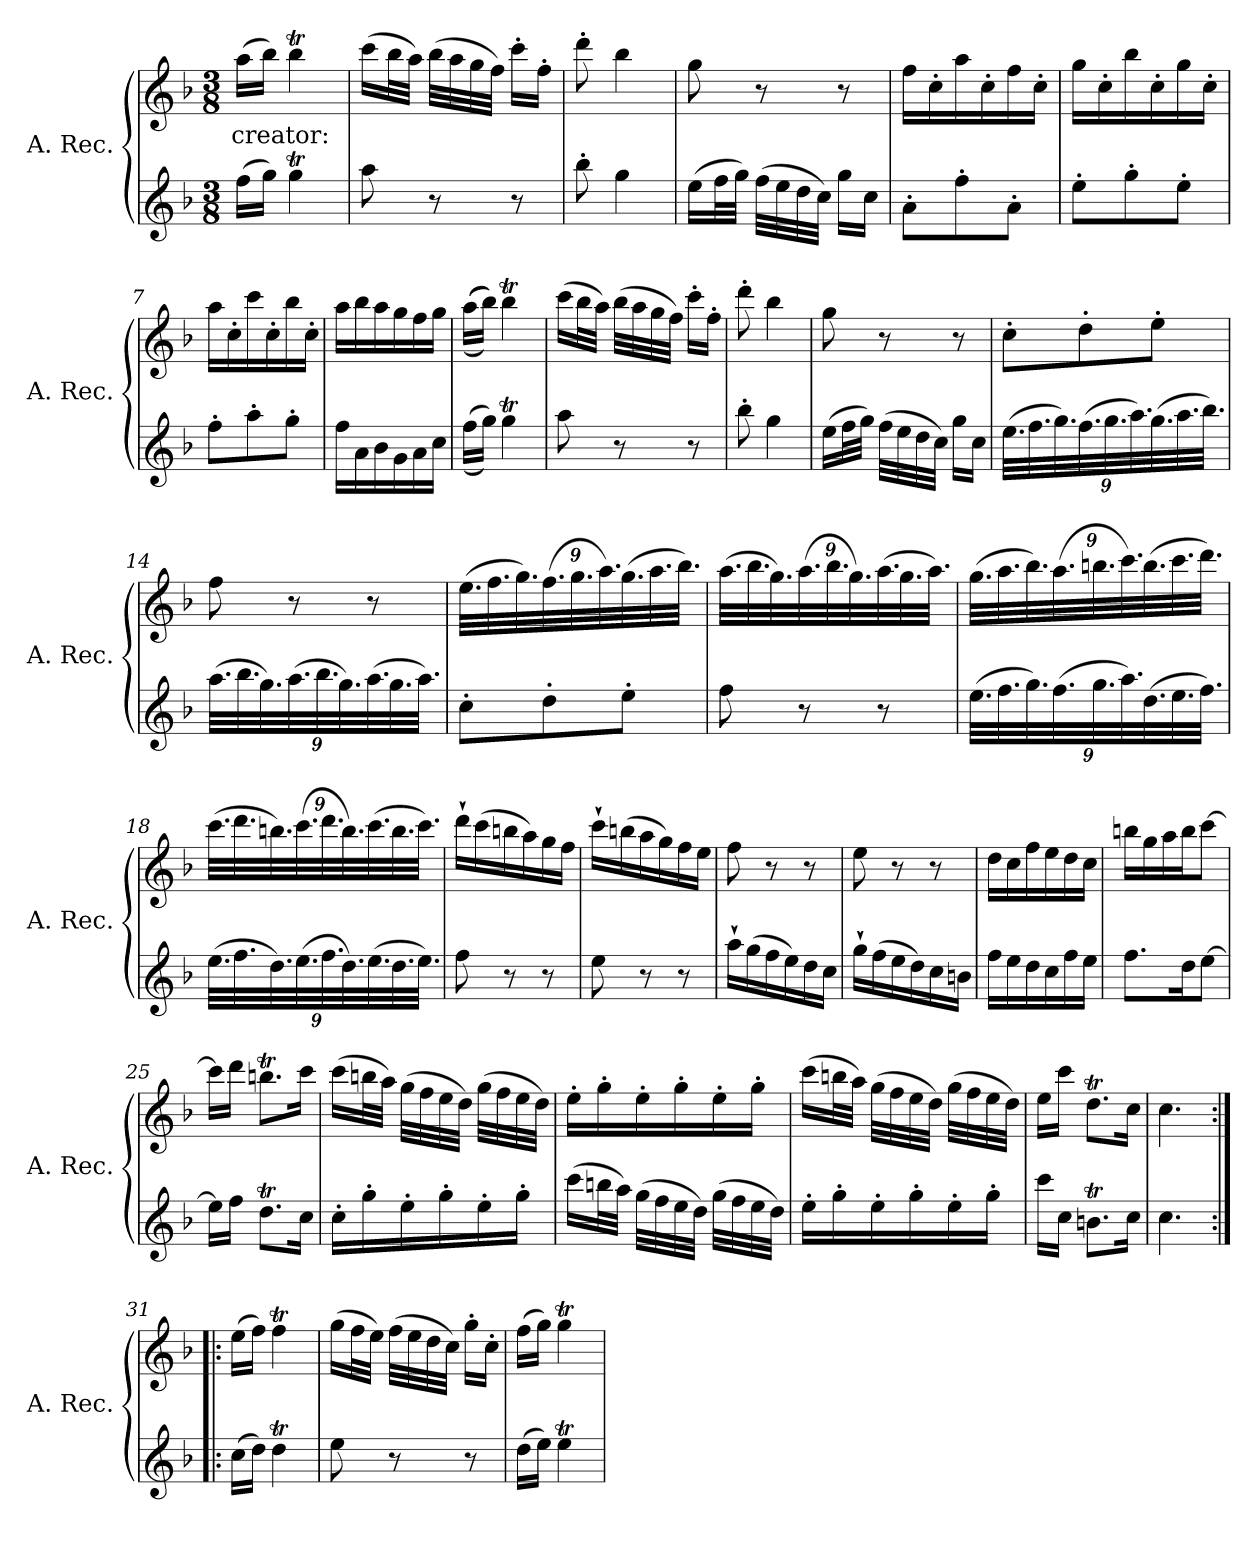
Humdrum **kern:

**kern	**kern	**text
*part2	*part1	*part1
*staff2	*staff1	*staff1
*I"A. Rec.	*I"A. Rec.	*
*I'A. Rec.	*I'A. Rec.	*
*clefG2	*clefG2	*
*k[b-]	*k[b-]	*
*M3/8	*M3/8	*
*MM68	*MM68	*
=1	=1	=1
!	!	!LO:LY:b
(16ff\LL	(16aa\LL	creator:
16gg\JJ)	16bb-\JJ)	.
4ggT\	4bb-T\	.
=2	=2	=2
8aa\	(16ccc\LL	.
.	32bb-\L	.
.	32aa\JJJ)	.
8r	(32bb-\LLL	.
.	32aa\	.
.	32gg\	.
.	32ff\JJJ)	.
8r	16ccc'\LL	.
.	16ff'\JJ	.
=3	=3	=3
8bb-'\	8ddd'\	.
4gg\	4bb-\	.
=4	=4	=4
(16ee\LL	8gg\	.
32ff\L	.	.
32gg\JJJ)	.	.
(32ff\LLL	8r	.
32ee\	.	.
32dd\	.	.
32cc\JJJ)	.	.
16gg\LL	8r	.
16cc\JJ	.	.
=5	=5	=5
8a'\L	16ff\LL	.
.	16cc'\	.
8ff'\	16aa\	.
.	16cc'\	.
8a'\J	16ff\	.
.	16cc'\JJ	.
=6	=6	=6
8ee'\L	16gg\LL	.
.	16cc'\	.
8gg'\	16bb-\	.
.	16cc'\	.
8ee'\J	16gg\	.
.	16cc'\JJ	.
=7	=7	=7
8ff'\L	16aa\LL	.
.	16cc'\	.
8aa'\	16ccc\	.
.	16cc'\	.
8gg'\J	16bb-\	.
.	16cc'\JJ	.
!!LO:LB:g=z
=8	=8	=8
16ff\LL	16aa\LL	.
16a\	16bb-\	.
16b-\	16aa\	.
16g\	16gg\	.
16a\	16ff\	.
16cc\JJ	16gg\JJ	.
=9	=9	=9
((16ff\LL	(((16aa\LL	.
16gg\JJ))	16bb-\JJ)))	.
4ggT\	4bb-T\	.
=10	=10	=10
8aa\	(16ccc\LL	.
.	32bb-\L	.
.	32aa\JJJ)	.
8r	(32bb-\LLL	.
.	32aa\	.
.	32gg\	.
.	32ff\JJJ)	.
8r	16ccc'\LL	.
.	16ff'\JJ	.
=11	=11	=11
8bb-'\	8ddd'\	.
4gg\	4bb-\	.
=12	=12	=12
(16ee\LL	8gg\	.
32ff\L	.	.
32gg\JJJ)	.	.
(32ff\LLL	8r	.
32ee\	.	.
32dd\	.	.
32cc\JJJ)	.	.
16gg\LL	8r	.
16cc\JJ	.	.
=13	=13	=13
*Xbrackettup	*	*
(36.ee\LLL	8cc'\L	.
36.ff\	.	.
36.gg\)	.	.
(36.ff\	8dd'\	.
36.gg\	.	.
36.aa\)	.	.
(36.gg\	8ee'\J	.
36.aa\	.	.
36.bb-\JJJ)	.	.
!!LO:LB:g=z
=14	=14	=14
(36.aa\LLL	8ff\	.
36.bb-\	.	.
36.gg\)	.	.
(36.aa\	8r	.
36.bb-\	.	.
36.gg\)	.	.
(36.aa\	8r	.
36.gg\	.	.
36.aa\JJJ)	.	.
=15	=15	=15
*	*Xbrackettup	*
8cc'\L	(36.ee\LLL	.
.	36.ff\	.
.	36.gg\)	.
8dd'\	(36.ff\	.
.	36.gg\	.
.	36.aa\)	.
8ee'\J	(36.gg\	.
.	36.aa\	.
.	36.bb-\JJJ)	.
=16	=16	=16
8ff\	(36.aa\LLL	.
.	36.bb-\	.
.	36.gg\)	.
8r	(36.aa\	.
.	36.bb-\	.
.	36.gg\)	.
8r	(36.aa\	.
.	36.gg\	.
.	36.aa\JJJ)	.
=17	=17	=17
(36.ee\LLL	(36.gg\LLL	.
36.ff\	36.aa\	.
36.gg\)	36.bb-\)	.
(36.ff\	(36.aa\	.
36.gg\	36.bbn\	.
36.aa\)	36.ccc\)	.
(36.dd\	(36.bb\	.
36.ee\	36.ccc\	.
36.ff\JJJ)	36.ddd\JJJ)	.
!!LO:LB:g=z
=18	=18	=18
(36.ee\LLL	(36.ccc\LLL	.
36.ff\	36.ddd\	.
36.dd\)	36.bbn\)	.
(36.ee\	(36.ccc\	.
36.ff\	36.ddd\	.
36.dd\)	36.bb\)	.
(36.ee\	(36.ccc\	.
36.dd\	36.bb\	.
36.ee\JJJ)	36.ccc\JJJ)	.
=19	=19	=19
8ff\	16ddd`\LL	.
.	(16ccc\	.
8r	16bbn\	.
.	16aa\)	.
8r	16gg\	.
.	16ff\JJ	.
=20	=20	=20
8ee\	16ccc`\LL	.
.	(16bbn\	.
8r	16aa\	.
.	16gg\)	.
8r	16ff\	.
.	16ee\JJ	.
=21	=21	=21
16aa`\LL	8ff\	.
(16gg\	.	.
16ff\	8r	.
16ee\)	.	.
16dd\	8r	.
16cc\JJ	.	.
=22	=22	=22
16gg`\LL	8ee\	.
(16ff\	.	.
16ee\	8r	.
16dd\)	.	.
16cc\	8r	.
16bn\JJ	.	.
=23	=23	=23
16ff\LL	16dd\LL	.
16ee\	16cc\	.
16dd\	16ff\	.
16cc\	16ee\	.
16ff\	16dd\	.
16ee\JJ	16cc\JJ	.
=24	=24	=24
8.ff\L	16bbn\LL	.
.	16gg\	.
.	16aa\	.
16dd\K	16bb\J	.
[8ee\J	[8ccc\J	.
!!LO:LB:g=z
=25	=25	=25
16ee\LL]	16ccc\LL]	.
16ff\JJ	16ddd\JJ	.
8.ddT\L	8.bbnt\L	.
16cc\Jk	16ccc\Jk	.
=26	=26	=26
16cc'\LL	(16ccc\LL	.
16gg'\	32bbn\L	.
.	32aa\JJJ)	.
16ee'\	(32gg\LLL	.
.	32ff\	.
16gg'\	32ee\	.
.	32dd\JJJ)	.
16ee'\	(32gg\LLL	.
.	32ff\	.
16gg'\JJ	32ee\	.
.	32dd\JJJ)	.
=27	=27	=27
(16ccc\LL	16ee'\LL	.
32bbn\L	16gg'\	.
32aa\JJJ)	.	.
(32gg\LLL	16ee'\	.
32ff\	.	.
32ee\	16gg'\	.
32dd\JJJ)	.	.
(32gg\LLL	16ee'\	.
32ff\	.	.
32ee\	16gg'\JJ	.
32dd\JJJ)	.	.
=28	=28	=28
16ee'\LL	(16ccc\LL	.
16gg'\	32bbn\L	.
.	32aa\JJJ)	.
16ee'\	(32gg\LLL	.
.	32ff\	.
16gg'\	32ee\	.
.	32dd\JJJ)	.
16ee'\	(32gg\LLL	.
.	32ff\	.
16gg'\JJ	32ee\	.
.	32dd\JJJ)	.
=29	=29	=29
16ccc\LL	16ee\LL	.
16cc\JJ	16ccc\JJ	.
8.bnt\L	8.ddT\L	.
16cc\Jk	16cc\Jk	.
=30	=30	=30
4.cc\	4.cc\	.
!!LO:LB:g=z
=31:|!|:	=31:|!|:	=31:|!|:
(16cc\LL	(16ee\LL	.
16dd\JJ)	16ff\JJ)	.
4ddT\	4ffT\	.
=32	=32	=32
8ee\	(16gg\LL	.
.	32ff\L	.
.	32ee\JJJ)	.
8r	(32ff\LLL	.
.	32ee\	.
.	32dd\	.
.	32cc\JJJ)	.
8r	16gg'\LL	.
.	16cc'\JJ	.
=33	=33	=33
(16dd\LL	(16ff\LL	.
16ee\JJ)	16gg\JJ)	.
4eet\	4ggT\	.
=	=	=
*-	*-	*-
